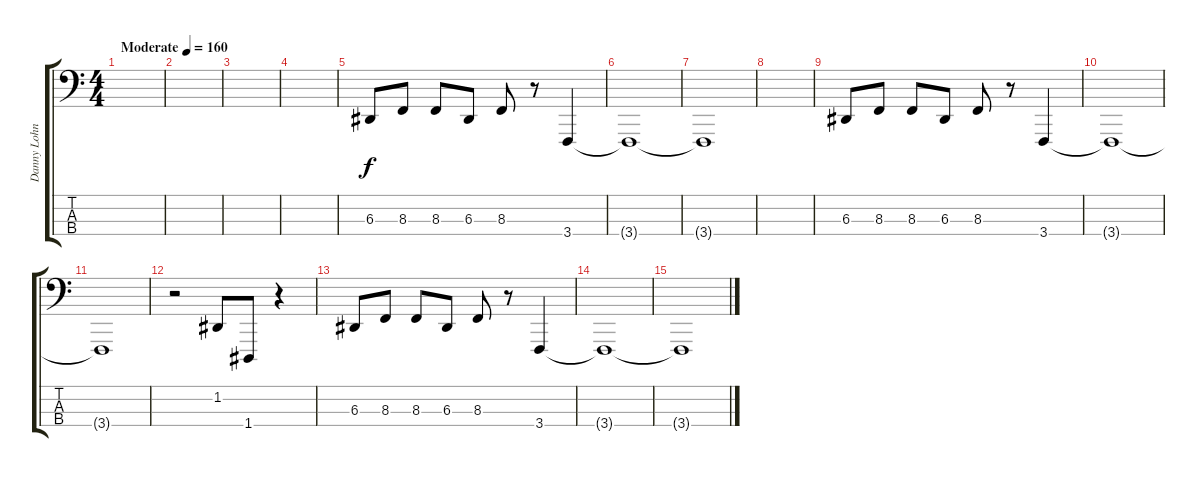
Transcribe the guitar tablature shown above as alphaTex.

\track ("Danny Lohner" "Danny Lohn") {instrument lead2sawtooth}
\staff {score tabs}
\tuning (G2 D2 A1 D1) {hide}
\ts (4 4)
\tempo (160 "Moderate")
\clef f4
\ks c
|
|
|
|
6.3.8 8.3.8 8.3.8 6.3.8 8.3.8 r.8 3.4.4{volume 4} |
3.4{t}.1 |
3.4{t}.1 |
|
6.3.8{volume 11} 8.3.8 8.3.8 6.3.8 8.3.8 r.8 3.4.4{volume 4} |
3.4{t}.1 |
3.4{t}.1 |
r.2 1.2.8{volume 11} 1.4.8 r.4 |
6.3.8 8.3.8 8.3.8 6.3.8 8.3.8 r.8 3.4.4{volume 4} |
3.4{t}.1 |
3.4{t}.1
